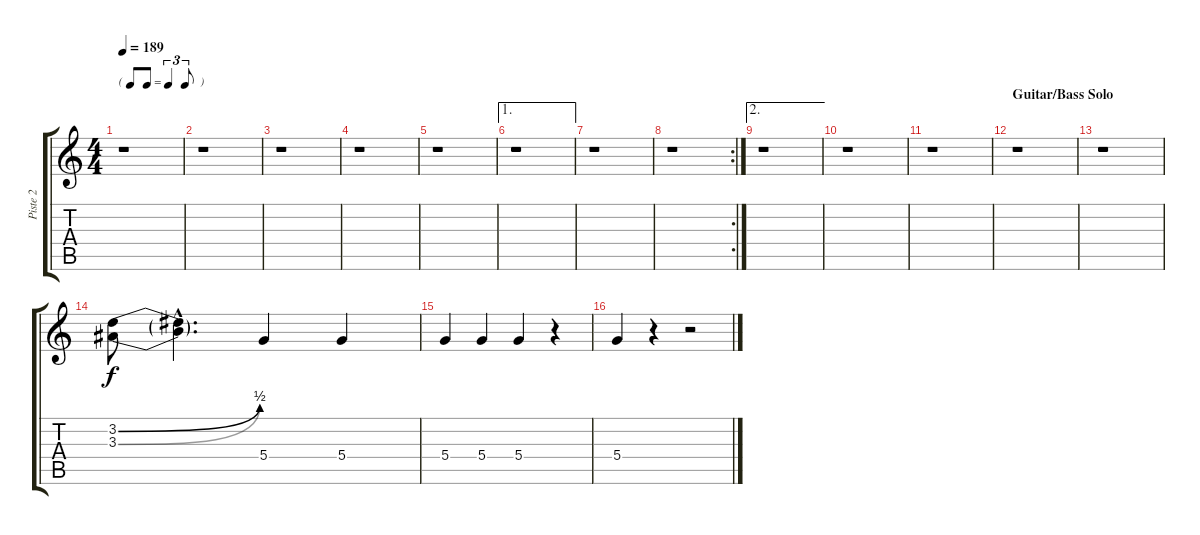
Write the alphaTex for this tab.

\track ("Piste 2" "Piste 2") {instrument electricguitarclean}
\staff {score tabs}
\tuning (E4 B3 G3 D3 A2 E2) {hide}
\ts (4 4)
\tf triplet8th
\tempo 189
\clef g2
\ks c
r.1{dy f} |
r.1 |
r.1 |
r.1 |
r.1 |
\ae 1
r.1 |
r.1 |
\rc 2
r.1 |
\ae 2
r.1 |
r.1 |
r.1 |
\section ("" "Guitar/Bass Solo")
r.1 |
r.1 |
(3.2{be (bend 0 0 60 2)} 3.3{be (bend 0 0 60 2)}).8 (3.2{hac t} 3.3{hac t}).4{d} 5.4.4 5.4.4 |
5.4.4 5.4.4 5.4.4 r.4 |
5.4.4 r.4 r.2
